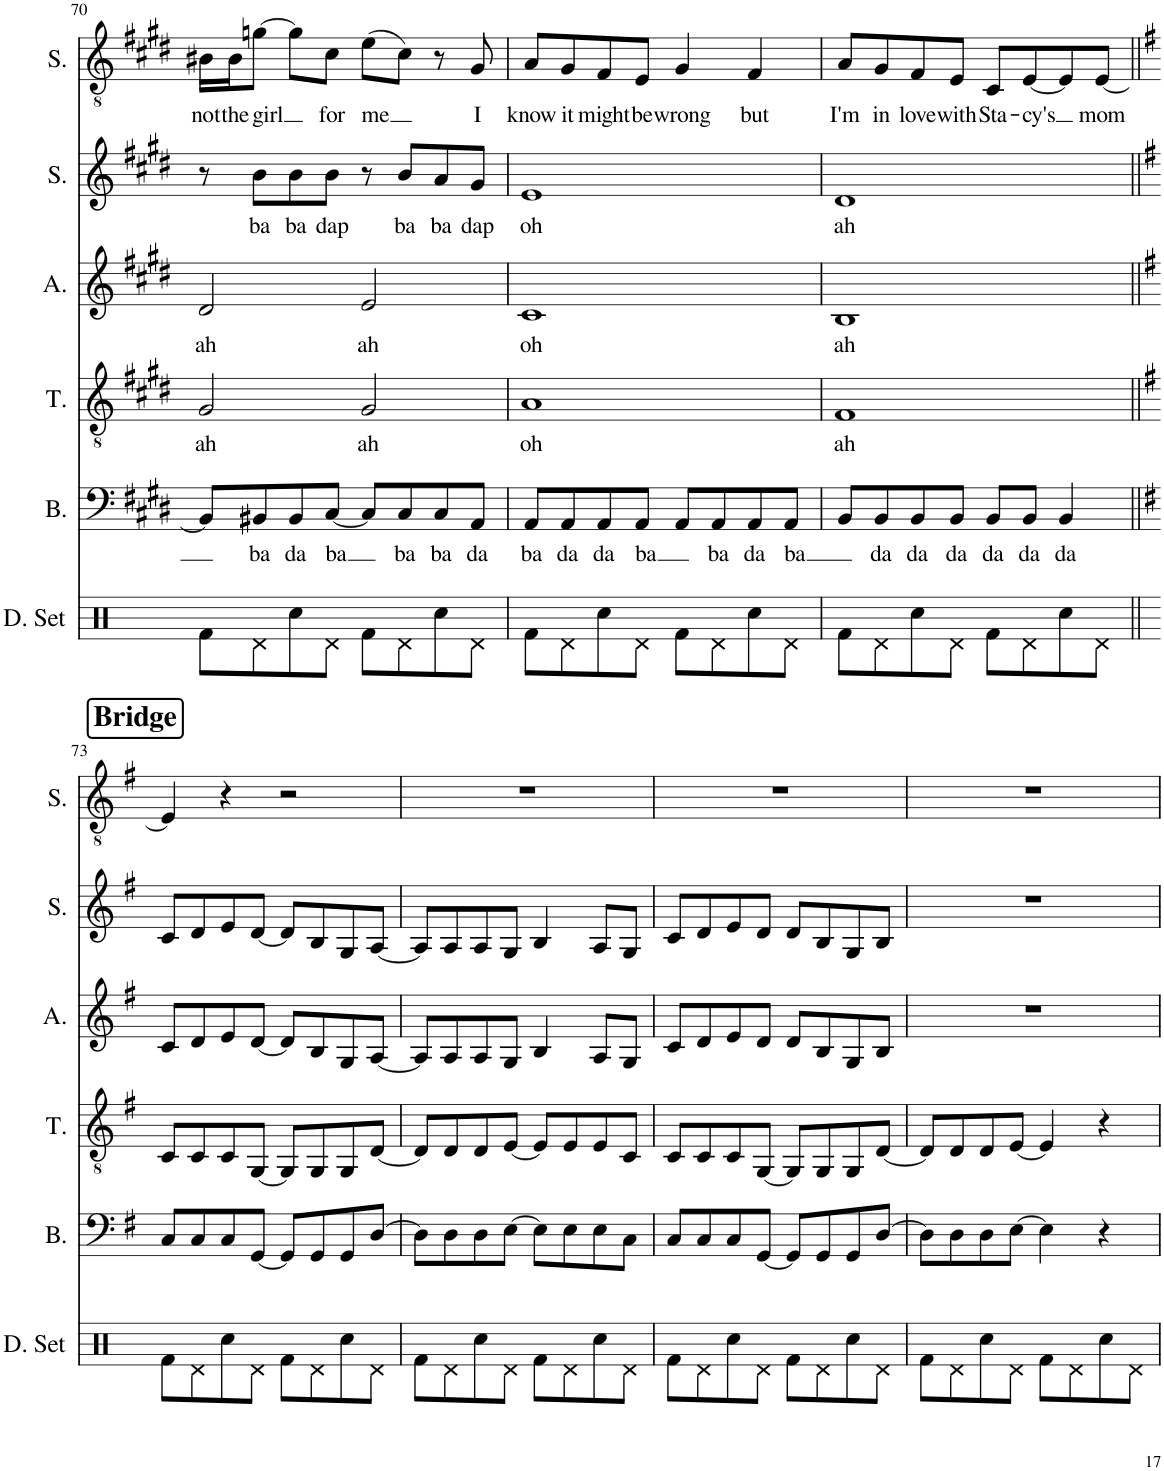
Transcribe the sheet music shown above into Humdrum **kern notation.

**kern	**kern	**text	**kern	**text	**kern	**text	**kern	**text	**kern	**text
*part6	*part5	*part5	*part4	*part4	*part3	*part3	*part2	*part2	*part1	*part1
*staff6	*staff5	*staff5	*staff4	*staff4	*staff3	*staff3	*staff2	*staff2	*staff1	*staff1
*I"Drumset	*I"Bass	*	*I"Tenor	*	*I"Alto	*	*I"Soprano	*	*I"Solo	*
*I'D. Set	*I'B.	*	*I'T.	*	*I'A.	*	*I'S.	*	*I'S.	*
!!LO:PB:g=z
*clefX	*clefF4	*	*clefGv2	*	*clefG2	*	*clefG2	*	*clefGv2	*
*k[]	*k[f#c#g#d#]	*	*k[f#c#g#d#]	*	*k[f#c#g#d#]	*	*k[f#c#g#d#]	*	*k[f#c#g#d#]	*
*M4/4	*M4/4	*	*M4/4	*	*M4/4	*	*M4/4	*	*M4/4	*
=70	=70	=70	=70	=70	=70	=70	=70	=70	=70	=70
!	!	!	!	!LO:LY:b	!	!LO:LY:b	!	!	!	!LO:LY:b
8Rf\L	8BB#/L]	.	2G#/	ah	2d#/	ah	8r	.	16B#X\LL	not
!	!	!	!	!	!	!	!	!	!	!LO:LY:b
.	.	.	.	.	.	.	.	.	16B#\J	the
!	!	!LO:LY:b	!	!	!	!	!	!LO:LY:b	!	!LO:LY:b
8Rd\	8BB#X/	ba	.	.	.	.	8b\L	ba	[8gn\J	girl
!	!	!LO:LY:b	!	!	!	!	!	!LO:LY:b	!	!
8Rcc\	8BB#/	da	.	.	.	.	8b\	ba	8g\L]	.
!	!	!LO:LY:b	!	!	!	!	!	!LO:LY:b	!	!LO:LY:b
8Rd\J	[8C#/J	ba	.	.	.	.	8b\J	dap	8c#\J	for
!	!	!	!	!LO:LY:b	!	!LO:LY:b	!	!	!	!LO:LY:b
8Rf\L	8C#/L]	.	2G#/	ah	2e/	ah	8r	.	(8e\L	me
!	!	!LO:LY:b	!	!	!	!	!	!LO:LY:b	!	!
8Rd\	8C#/	ba	.	.	.	.	8b/L	ba	8c#\J)	.
!	!	!LO:LY:b	!	!	!	!	!	!LO:LY:b	!	!
8Rcc\	8C#/	ba	.	.	.	.	8a/	ba	8r	.
!	!	!LO:LY:b	!	!	!	!	!	!LO:LY:b	!	!LO:LY:b
8Rd\J	8AA/J	da	.	.	.	.	8g#/J	dap	8G#/	I
=71	=71	=71	=71	=71	=71	=71	=71	=71	=71	=71
!	!	!LO:LY:b	!	!LO:LY:b	!	!LO:LY:b	!	!LO:LY:b	!	!LO:LY:b
8Rf\L	8AA/L	ba	1A	oh	1c#	oh	1e	oh	8A/L	know
!	!	!LO:LY:b	!	!	!	!	!	!	!	!LO:LY:b
8Rd\	8AA/	da	.	.	.	.	.	.	8G#/	it
!	!	!LO:LY:b	!	!	!	!	!	!	!	!LO:LY:b
8Rcc\	8AA/	da	.	.	.	.	.	.	8F#/	might
!	!	!LO:LY:b	!	!	!	!	!	!	!	!LO:LY:b
8Rd\J	8AA/J	ba	.	.	.	.	.	.	8E/J	be
!	!	!	!	!	!	!	!	!	!	!LO:LY:b
8Rf\L	8AA/L	.	.	.	.	.	.	.	4G#/	wrong
!	!	!LO:LY:b	!	!	!	!	!	!	!	!
8Rd\	8AA/	ba	.	.	.	.	.	.	.	.
!	!	!LO:LY:b	!	!	!	!	!	!	!	!LO:LY:b
8Rcc\	8AA/	da	.	.	.	.	.	.	4F#/	but
!	!	!LO:LY:b	!	!	!	!	!	!	!	!
8Rd\J	8AA/J	ba	.	.	.	.	.	.	.	.
=72	=72	=72	=72	=72	=72	=72	=72	=72	=72	=72
!	!	!	!	!LO:LY:b	!	!LO:LY:b	!	!LO:LY:b	!	!LO:LY:b
8Rf\L	8BB/L	.	1F#	ah	1B	ah	1d#	ah	8A/L	I'm
!	!	!LO:LY:b	!	!	!	!	!	!	!	!LO:LY:b
8Rd\	8BB/	da	.	.	.	.	.	.	8G#/	in
!	!	!LO:LY:b	!	!	!	!	!	!	!	!LO:LY:b
8Rcc\	8BB/	da	.	.	.	.	.	.	8F#/	love
!	!	!LO:LY:b	!	!	!	!	!	!	!	!LO:LY:b
8Rd\J	8BB/J	da	.	.	.	.	.	.	8E/J	with
!	!	!LO:LY:b	!	!	!	!	!	!	!	!LO:LY:b
8Rf\L	8BB/L	da	.	.	.	.	.	.	8C#/L	Sta-
!	!	!LO:LY:b	!	!	!	!	!	!	!	!LO:LY:b
8Rd\	8BB/J	da	.	.	.	.	.	.	[8E/	-cy's
!	!	!LO:LY:b	!	!	!	!	!	!	!	!
8Rcc\	4BB/	da	.	.	.	.	.	.	8E/]	.
!	!	!	!	!	!	!	!	!	!	!LO:LY:b
8Rd\J	.	.	.	.	.	.	.	.	[8E/J	mom
!!LO:LB:g=z
!!LO:REH:place=s1:a:B:cj:fs=14:t=Bridge
=73||	=73||	=73||	=73||	=73||	=73||	=73||	=73||	=73||	=73||	=73||
*	*k[f#]	*	*k[f#]	*	*k[f#]	*	*k[f#]	*	*k[f#]	*
8Rf\L	8C/L	.	8C/L	.	8c/L	.	8c/L	.	4E/]	.
8Rd\	8C/	.	8C/	.	8d/	.	8d/	.	.	.
8Rcc\	8C/	.	8C/	.	8e/	.	8e/	.	4r	.
8Rd\J	[8GG/J	.	[8GG/J	.	[8d/J	.	[8d/J	.	.	.
8Rf\L	8GG/L]	.	8GG/L]	.	8d/L]	.	8d/L]	.	2r	.
8Rd\	8GG/	.	8GG/	.	8B/	.	8B/	.	.	.
8Rcc\	8GG/	.	8GG/	.	8G/	.	8G/	.	.	.
8Rd\J	[8D/J	.	[8D/J	.	[8A/J	.	[8A/J	.	.	.
=74	=74	=74	=74	=74	=74	=74	=74	=74	=74	=74
8Rf\L	8D\L]	.	8D/L]	.	8A/L]	.	8A/L]	.	1r	.
8Rd\	8D\	.	8D/	.	8A/	.	8A/	.	.	.
8Rcc\	8D\	.	8D/	.	8A/	.	8A/	.	.	.
8Rd\J	[8E\J	.	[8E/J	.	8G/J	.	8G/J	.	.	.
8Rf\L	8E\L]	.	8E/L]	.	4B/	.	4B/	.	.	.
8Rd\	8E\	.	8E/	.	.	.	.	.	.	.
8Rcc\	8E\	.	8E/	.	8A/L	.	8A/L	.	.	.
8Rd\J	8C\J	.	8C/J	.	8G/J	.	8G/J	.	.	.
=75	=75	=75	=75	=75	=75	=75	=75	=75	=75	=75
8Rf\L	8C/L	.	8C/L	.	8c/L	.	8c/L	.	1r	.
8Rd\	8C/	.	8C/	.	8d/	.	8d/	.	.	.
8Rcc\	8C/	.	8C/	.	8e/	.	8e/	.	.	.
8Rd\J	[8GG/J	.	[8GG/J	.	8d/J	.	8d/J	.	.	.
8Rf\L	8GG/L]	.	8GG/L]	.	8d/L	.	8d/L	.	.	.
8Rd\	8GG/	.	8GG/	.	8B/	.	8B/	.	.	.
8Rcc\	8GG/	.	8GG/	.	8G/	.	8G/	.	.	.
8Rd\J	[8D/J	.	[8D/J	.	8B/J	.	8B/J	.	.	.
=76	=76	=76	=76	=76	=76	=76	=76	=76	=76	=76
8Rf\L	8D\L]	.	8D/L]	.	1r	.	1r	.	1r	.
8Rd\	8D\	.	8D/	.	.	.	.	.	.	.
8Rcc\	8D\	.	8D/	.	.	.	.	.	.	.
8Rd\J	[8E\J	.	[8E/J	.	.	.	.	.	.	.
8Rf\L	4E\]	.	4E/]	.	.	.	.	.	.	.
8Rd\	.	.	.	.	.	.	.	.	.	.
8Rcc\	4r	.	4r	.	.	.	.	.	.	.
8Rd\J	.	.	.	.	.	.	.	.	.	.
=	=	=	=	=	=	=	=	=	=	=
*-	*-	*-	*-	*-	*-	*-	*-	*-	*-	*-
